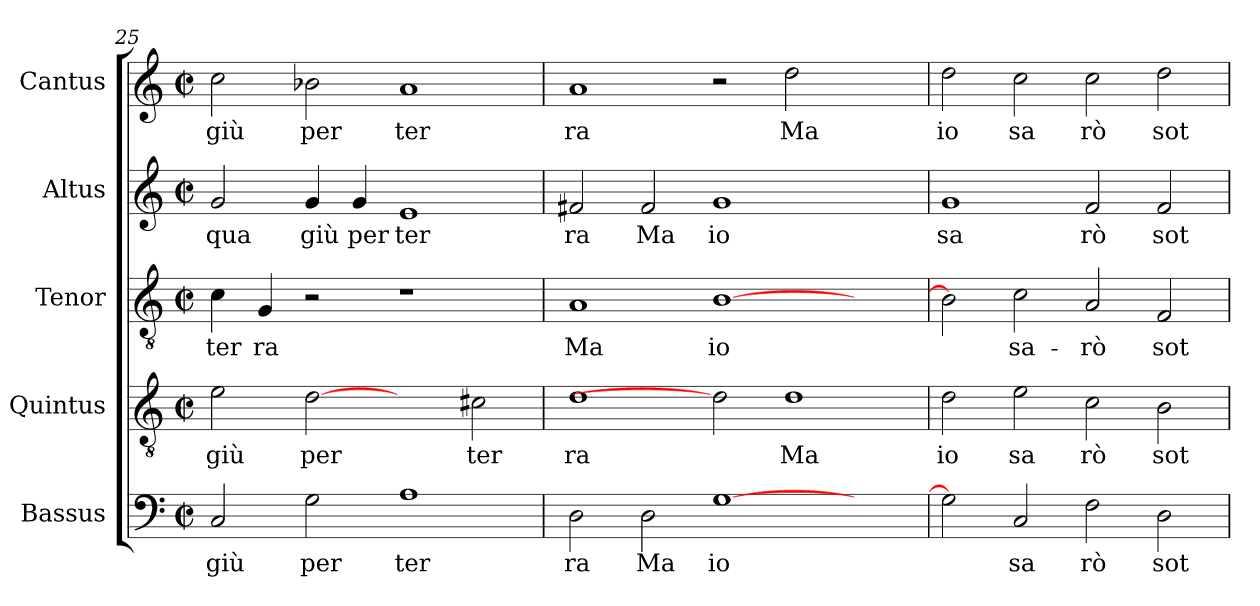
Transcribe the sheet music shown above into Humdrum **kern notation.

**kern	**text	**kern	**text	**kern	**text	**kern	**text	**kern	**text
*part5	*part5	*part4	*part4	*part3	*part3	*part2	*part2	*part1	*part1
*staff5	*staff5	*staff4	*staff4	*staff3	*staff3	*staff2	*staff2	*staff1	*staff1
*I"Bassus	*	*I"Quintus	*	*I"Tenor	*	*I"Altus	*	*I"Cantus	*
*clefF4	*	*clefGv2	*	*clefGv2	*	*clefG2	*	*clefG2	*
*k[]	*	*k[]	*	*k[]	*	*k[]	*	*k[]	*
*C:	*	*C:	*	*C:	*	*C:	*	*C:	*
*M2/2	*	*M2/2	*	*M2/2	*	*M2/2	*	*M2/2	*
*met(c|)	*	*met(c|)	*	*met(c|)	*	*met(c|)	*	*met(c|)	*
=25	=25	=25	=25	=25	=25	=25	=25	=25	=25
!	!LO:LY:b:cj	!	!LO:LY:b:cj	!	!LO:LY:b	!	!LO:LY:b:cj	!	!LO:LY:b:cj
2C/	giù	2e\	giù	4c\	ter	2g/	qua	2cc\	giù
!	!	!	!	!	!LO:LY:b	!	!	!	!
.	.	.	.	4G/	ra	.	.	.	.
!	!LO:LY:b:cj	!	!LO:LY:b:cj	!	!	!	!LO:LY:b:cj	!	!LO:LY:b:cj
2G\	per	[2d	per	2r	.	4g/	giù	2b-X\	per
!	!	!	!	!	!	!	!LO:LY:b:cj	!	!
.	.	.	.	.	.	4g/	per	.	.
!	!LO:LY:b:cj	!	!	!	!	!	!LO:LY:b:cj	!	!LO:LY:b:cj
1A	ter	2ryy	.	1r	.	1e	ter	1a	ter
!	!	!	!LO:LY:b:cj	!	!	!	!	!	!
.	.	2c#X\	ter	.	.	.	.	.	.
=26	=26	=26	=26	=26	=26	=26	=26	=26	=26
!	!LO:LY:b:cj	!	!LO:LY:b:cj	!	!LO:LY:b	!	!LO:LY:b:cj	!	!LO:LY:b:cj
2D\	ra	1d	ra	1A	Ma	2f#X/	ra	1a	ra
!	!LO:LY:b:cj	!	!	!	!	!	!LO:LY:b:cj	!	!
2D\	Ma	.	.	.	.	2f#/	Ma	.	.
!	!LO:LY:b:cj	!	!	!	!LO:LY:b	!	!LO:LY:b:cj	!	!
[>1G	io	2d]	.	[>1B	io	1g	io	2r	.
!	!	!	!LO:LY:b:cj	!	!	!	!	!	!LO:LY:b:cj
.	.	1d	Ma	.	.	.	.	2dd\	Ma
2ryy	.	.	.	2ryy	.	2ryy	.	2ryy	.
=27	=27	=27	=27	=27	=27	=27	=27	=27	=27
!	!LO:LY:b:cj	!	!LO:LY:b:cj	!	!LO:LY:b	!	!LO:LY:b:cj	!	!LO:LY:b:cj
2G\]	.	2d\	io	2B\]	.	1g	sa	2dd\	io
!	!LO:LY:b:cj	!	!LO:LY:b:cj	!	!LO:LY:b	!	!	!	!LO:LY:b:cj
2C/	sa	2e\	sa	2c\	sa-	.	.	2cc\	sa
!	!LO:LY:b:cj	!	!LO:LY:b:cj	!	!LO:LY:b	!	!LO:LY:b:cj	!	!LO:LY:b:cj
2F\	rò	2c\	rò	2A/	-rò	2f/	rò	2cc\	rò
!	!LO:LY:b:cj	!	!LO:LY:b:cj	!	!LO:LY:b	!	!LO:LY:b:cj	!	!LO:LY:b:cj
2D\	sot	2B\	sot	2F/	sot-	2f/	sot	2dd\	sot
=	=	=	=	=	=	=	=	=	=
*-	*-	*-	*-	*-	*-	*-	*-	*-	*-
